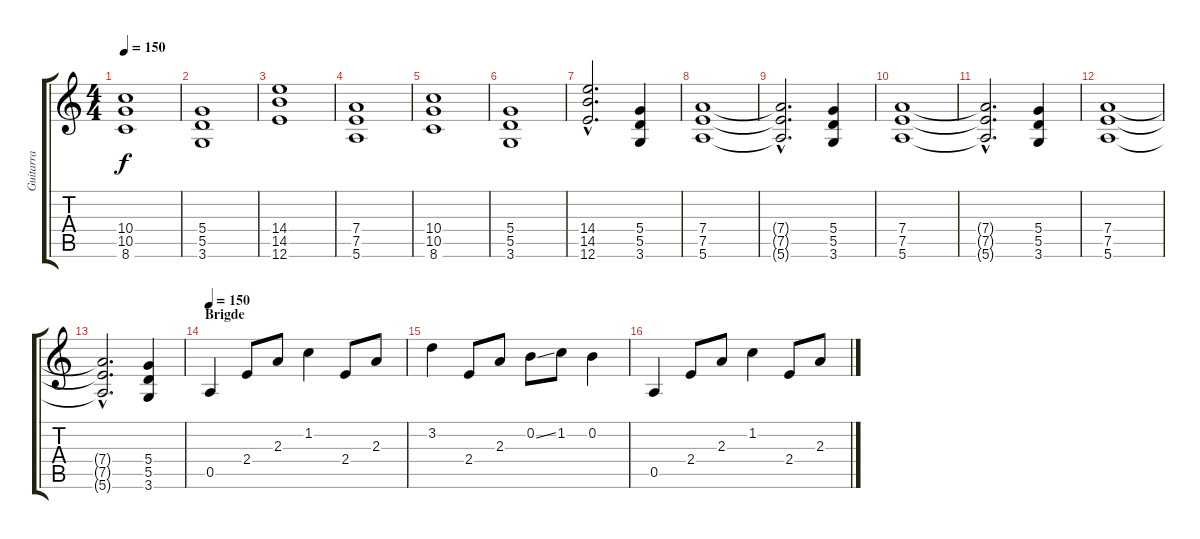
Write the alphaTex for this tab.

\track ("Guitarra" "Guitarra") {instrument acousticguitarsteel}
\staff {score tabs}
\tuning (E4 B3 G3 D3 A2 E2) {hide}
\ts (4 4)
\tempo 150
\clef g2
\ks c
(10.4 10.5 8.6).1{dy f} |
(5.4 5.5 3.6).1 |
(14.4 14.5 12.6).1{volume 16 instrument distortionguitar} |
(7.4 7.5 5.6).1{instrument distortionguitar} |
(10.4 10.5 8.6).1 |
(5.4 5.5 3.6).1 |
(14.4{hac} 14.5{hac} 12.6{hac}).2{d volume 16 instrument distortionguitar} (5.4 5.5 3.6).4 |
\section ("" "")
(7.4 7.5 5.6).1{instrument distortionguitar} |
(7.4{hac t} 7.5{hac t} 5.6{hac t}).2{d} (5.4 5.5 3.6).4 |
(7.4 7.5 5.6).1{instrument distortionguitar} |
(7.4{hac t} 7.5{hac t} 5.6{hac t}).2{d} (5.4 5.5 3.6).4 |
(7.4 7.5 5.6).1{instrument distortionguitar} |
(7.4{hac t} 7.5{hac t} 5.6{hac t}).2{d} (5.4 5.5 3.6).4 |
\section ("" "Brigde")
\tempo 150
0.5.4{volume 16 instrument acousticguitarsteel} 2.4.8 2.3.8 1.2.4 2.4.8 2.3.8 |
3.2.4 2.4.8 2.3.8 0.2{ss}.8 1.2.8 0.2.4 |
0.5.4 2.4.8 2.3.8 1.2.4 2.4.8 2.3.8
